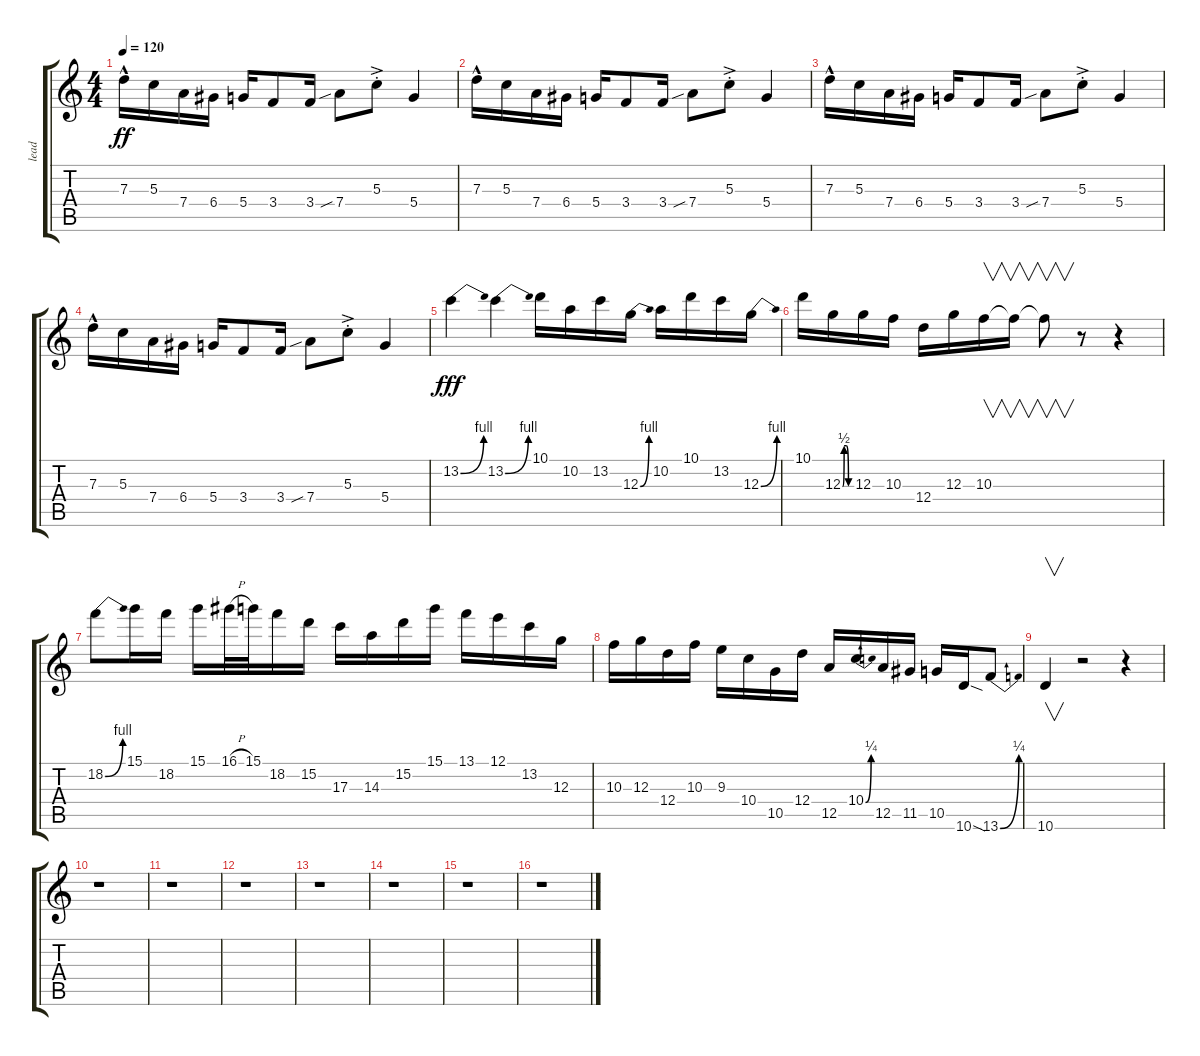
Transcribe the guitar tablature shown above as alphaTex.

\track ("lead" "lead") {instrument overdrivenguitar}
\staff {score tabs}
\tuning (E4 B3 G3 D3 A2 E2) {hide}
\ts (4 4)
\tempo 120
\clef g2
\ks c
7.3{hac}.16{dy ff instrument overdrivenguitar} 5.3.16 7.4.16 6.4.16 5.4.16 3.4.8 3.4.16 7.4{sib}.8 5.3{ac st}.8 5.4.4 |
7.3{hac}.16 5.3.16 7.4.16 6.4.16 5.4.16 3.4.8 3.4.16 7.4{sib}.8 5.3{ac st}.8 5.4.4 |
7.3{hac}.16 5.3.16 7.4.16 6.4.16 5.4.16 3.4.8 3.4.16 7.4{sib}.8 5.3{ac st}.8 5.4.4 |
7.3{hac}.16 5.3.16 7.4.16 6.4.16 5.4.16 3.4.8 3.4.16 7.4{sib}.8 5.3{ac st}.8 5.4.4 |
13.2{be (bend 0 0 60 4)}.4{dy fff} 13.2{be (bend 0 0 60 4)}.4 10.1.16 10.2.16 13.2.16 12.3{be (bend 0 0 60 4)}.16 10.2.16 10.1.16 13.2.16 12.3{be (bend 0 0 60 4)}.16 |
10.1.16 12.3{be (custom 0 0 10 2 25 2 40 0 60 0)}.16 12.3.16 10.3.16 12.4.16 12.3.16 10.3.16{v} 10.3{t}.16{v} 10.3{t}.8{v} r.8 r.4 |
18.2{be (bend 0 0 60 4)}.8 15.1.16 18.2.16 15.1.16 16.1{h}.32 15.1.32 18.2.16 15.2.16 17.3.16 14.3.16 15.2.16 15.1.16 13.1.16 12.1.16 13.2.16 12.3.16 |
10.3.16 12.3.16 12.4.16 10.3.16 9.3.16 10.4.16 10.5.16 12.4.16 12.5.16 10.4{be (bend 0 0 60 1)}.16 12.5.16 11.5.16 10.5.16 10.6{sod}.16 13.6{be (bend 0 0 60 1)}.8 |
10.6.4{v} r.2 r.4 |
r.1 |
r.1 |
r.1 |
r.1 |
r.1 |
r.1 |
r.1
